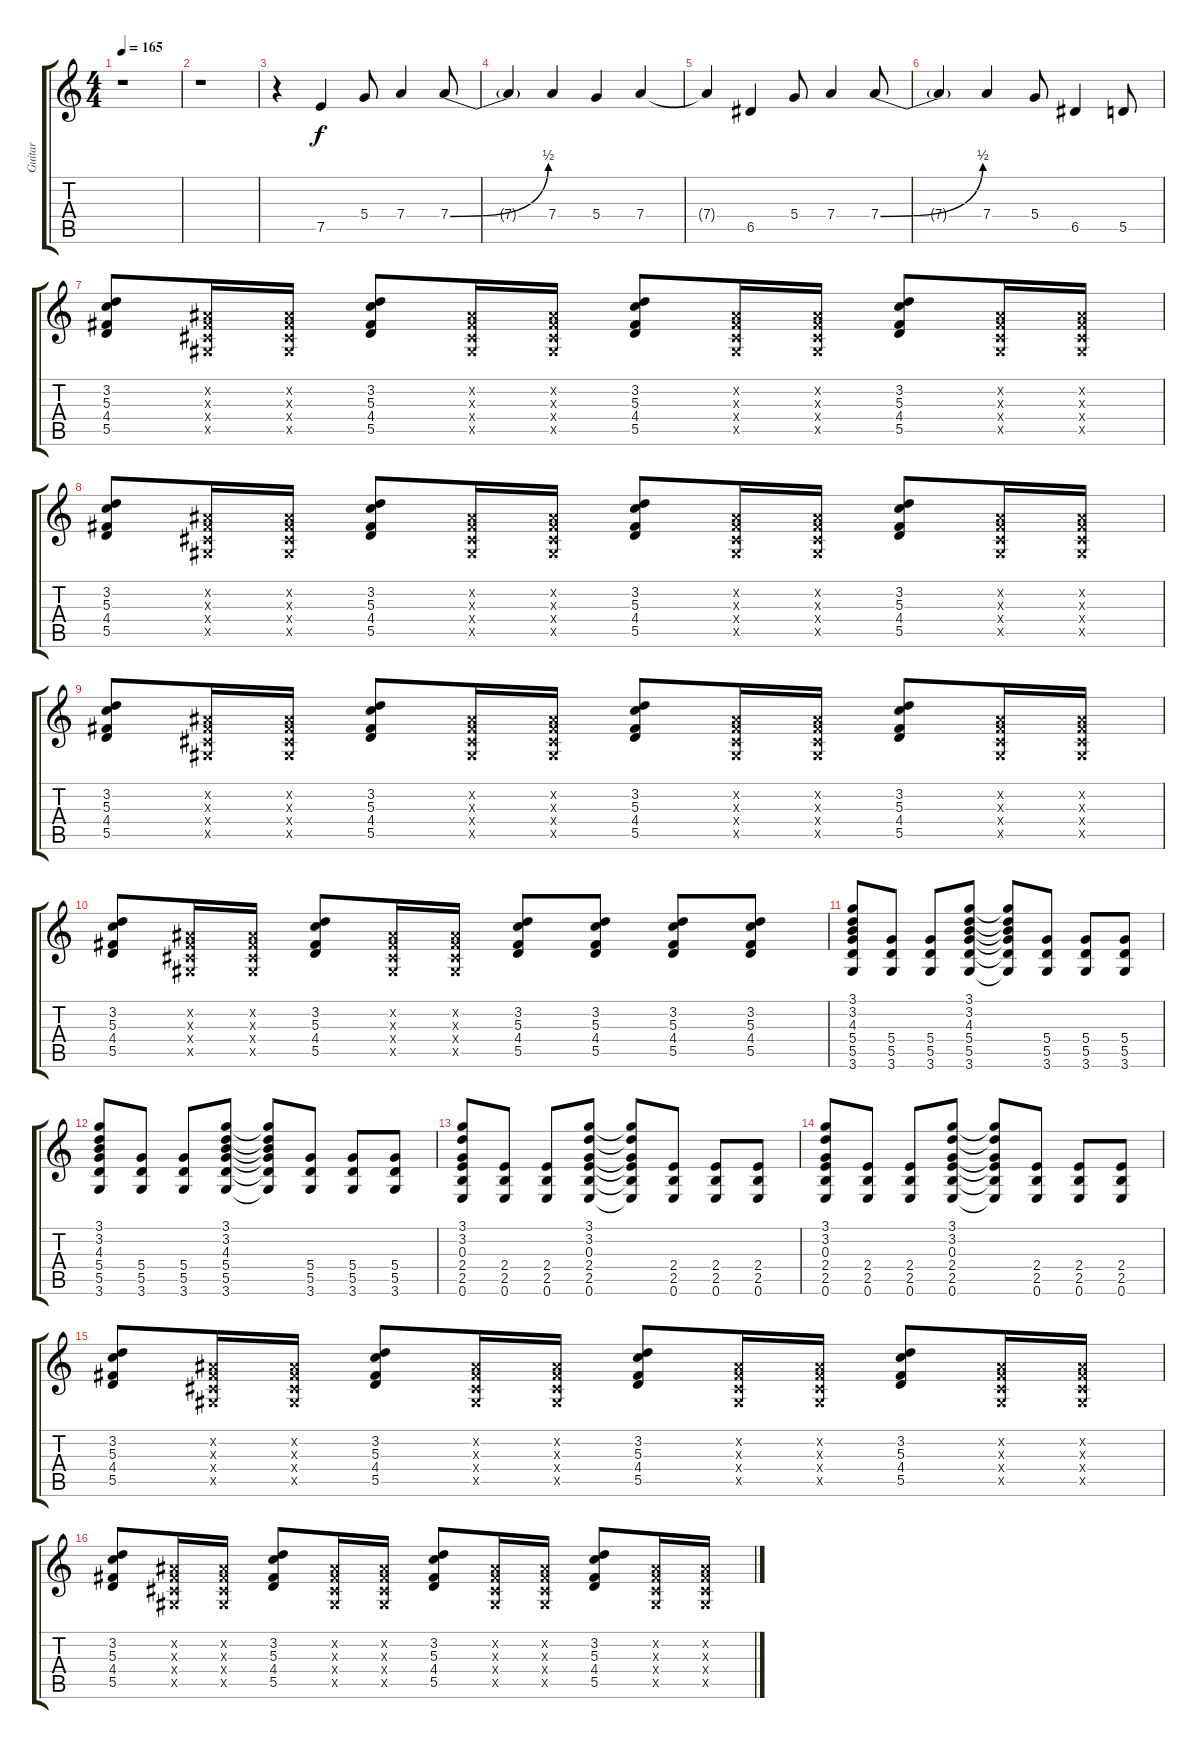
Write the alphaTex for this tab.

\track ("Guitar" "Guitar") {instrument distortionguitar}
\staff {score tabs}
\tuning (E4 B3 G3 D3 A2 E2) {hide}
\ts (4 4)
\tempo 165
\clef g2
\ks c
r.1{dy f} |
r.1 |
r.4 7.5.4 5.4.8 7.4.4 7.4{be (bend 0 0 60 2)}.8 |
7.4{t}.4 7.4.4 5.4.4 7.4.4 |
7.4{t}.4 6.5.4 5.4.8 7.4.4 7.4{be (bend 0 0 60 2)}.8 |
7.4{t}.4 7.4.4 5.4.8 6.5.4 5.5.8 |
(3.2 5.3 4.4 5.5).8 (-1.2{x} -1.3{x} -1.4{x} -1.5{x}).16 (-1.2{x} -1.3{x} -1.4{x} -1.5{x}).16 (3.2 5.3 4.4 5.5).8 (-1.2{x} -1.3{x} -1.4{x} -1.5{x}).16 (-1.2{x} -1.3{x} -1.4{x} -1.5{x}).16 (3.2 5.3 4.4 5.5).8 (-1.2{x} -1.3{x} -1.4{x} -1.5{x}).16 (-1.2{x} -1.3{x} -1.4{x} -1.5{x}).16 (3.2 5.3 4.4 5.5).8 (-1.2{x} -1.3{x} -1.4{x} -1.5{x}).16 (-1.2{x} -1.3{x} -1.4{x} -1.5{x}).16 |
(3.2 5.3 4.4 5.5).8 (-1.2{x} -1.3{x} -1.4{x} -1.5{x}).16 (-1.2{x} -1.3{x} -1.4{x} -1.5{x}).16 (3.2 5.3 4.4 5.5).8 (-1.2{x} -1.3{x} -1.4{x} -1.5{x}).16 (-1.2{x} -1.3{x} -1.4{x} -1.5{x}).16 (3.2 5.3 4.4 5.5).8 (-1.2{x} -1.3{x} -1.4{x} -1.5{x}).16 (-1.2{x} -1.3{x} -1.4{x} -1.5{x}).16 (3.2 5.3 4.4 5.5).8 (-1.2{x} -1.3{x} -1.4{x} -1.5{x}).16 (-1.2{x} -1.3{x} -1.4{x} -1.5{x}).16 |
(3.2 5.3 4.4 5.5).8 (-1.2{x} -1.3{x} -1.4{x} -1.5{x}).16 (-1.2{x} -1.3{x} -1.4{x} -1.5{x}).16 (3.2 5.3 4.4 5.5).8 (-1.2{x} -1.3{x} -1.4{x} -1.5{x}).16 (-1.2{x} -1.3{x} -1.4{x} -1.5{x}).16 (3.2 5.3 4.4 5.5).8 (-1.2{x} -1.3{x} -1.4{x} -1.5{x}).16 (-1.2{x} -1.3{x} -1.4{x} -1.5{x}).16 (3.2 5.3 4.4 5.5).8 (-1.2{x} -1.3{x} -1.4{x} -1.5{x}).16 (-1.2{x} -1.3{x} -1.4{x} -1.5{x}).16 |
(3.2 5.3 4.4 5.5).8 (-1.2{x} -1.3{x} -1.4{x} -1.5{x}).16 (-1.2{x} -1.3{x} -1.4{x} -1.5{x}).16 (3.2 5.3 4.4 5.5).8 (-1.2{x} -1.3{x} -1.4{x} -1.5{x}).16 (-1.2{x} -1.3{x} -1.4{x} -1.5{x}).16 (3.2 5.3 4.4 5.5).8 (3.2 5.3 4.4 5.5).8 (3.2 5.3 4.4 5.5).8 (3.2 5.3 4.4 5.5).8 |
(3.1 3.2 4.3 5.4 5.5 3.6).8 (5.4 5.5 3.6).8 (5.4 5.5 3.6).8 (3.1 3.2 4.3 5.4 5.5 3.6).8 (3.1{t} 3.2{t} 4.3{t} 5.4{t} 5.5{t} 3.6{t}).8 (5.4 5.5 3.6).8 (5.4 5.5 3.6).8 (5.4 5.5 3.6).8 |
(3.1 3.2 4.3 5.4 5.5 3.6).8 (5.4 5.5 3.6).8 (5.4 5.5 3.6).8 (3.1 3.2 4.3 5.4 5.5 3.6).8 (3.1{t} 3.2{t} 4.3{t} 5.4{t} 5.5{t} 3.6{t}).8 (5.4 5.5 3.6).8 (5.4 5.5 3.6).8 (5.4 5.5 3.6).8 |
(3.1 3.2 0.3 2.4 2.5 0.6).8 (2.4 2.5 0.6).8 (2.4 2.5 0.6).8 (3.1 3.2 0.3 2.4 2.5 0.6).8 (3.1{t} 3.2{t} 0.3{t} 2.4{t} 2.5{t} 0.6{t}).8 (2.4 2.5 0.6).8 (2.4 2.5 0.6).8 (2.4 2.5 0.6).8 |
(3.1 3.2 0.3 2.4 2.5 0.6).8 (2.4 2.5 0.6).8 (2.4 2.5 0.6).8 (3.1 3.2 0.3 2.4 2.5 0.6).8 (3.1{t} 3.2{t} 0.3{t} 2.4{t} 2.5{t} 0.6{t}).8 (2.4 2.5 0.6).8 (2.4 2.5 0.6).8 (2.4 2.5 0.6).8 |
(3.2 5.3 4.4 5.5).8 (-1.2{x} -1.3{x} -1.4{x} -1.5{x}).16 (-1.2{x} -1.3{x} -1.4{x} -1.5{x}).16 (3.2 5.3 4.4 5.5).8 (-1.2{x} -1.3{x} -1.4{x} -1.5{x}).16 (-1.2{x} -1.3{x} -1.4{x} -1.5{x}).16 (3.2 5.3 4.4 5.5).8 (-1.2{x} -1.3{x} -1.4{x} -1.5{x}).16 (-1.2{x} -1.3{x} -1.4{x} -1.5{x}).16 (3.2 5.3 4.4 5.5).8 (-1.2{x} -1.3{x} -1.4{x} -1.5{x}).16 (-1.2{x} -1.3{x} -1.4{x} -1.5{x}).16 |
(3.2 5.3 4.4 5.5).8 (-1.2{x} -1.3{x} -1.4{x} -1.5{x}).16 (-1.2{x} -1.3{x} -1.4{x} -1.5{x}).16 (3.2 5.3 4.4 5.5).8 (-1.2{x} -1.3{x} -1.4{x} -1.5{x}).16 (-1.2{x} -1.3{x} -1.4{x} -1.5{x}).16 (3.2 5.3 4.4 5.5).8 (-1.2{x} -1.3{x} -1.4{x} -1.5{x}).16 (-1.2{x} -1.3{x} -1.4{x} -1.5{x}).16 (3.2 5.3 4.4 5.5).8 (-1.2{x} -1.3{x} -1.4{x} -1.5{x}).16 (-1.2{x} -1.3{x} -1.4{x} -1.5{x}).16
